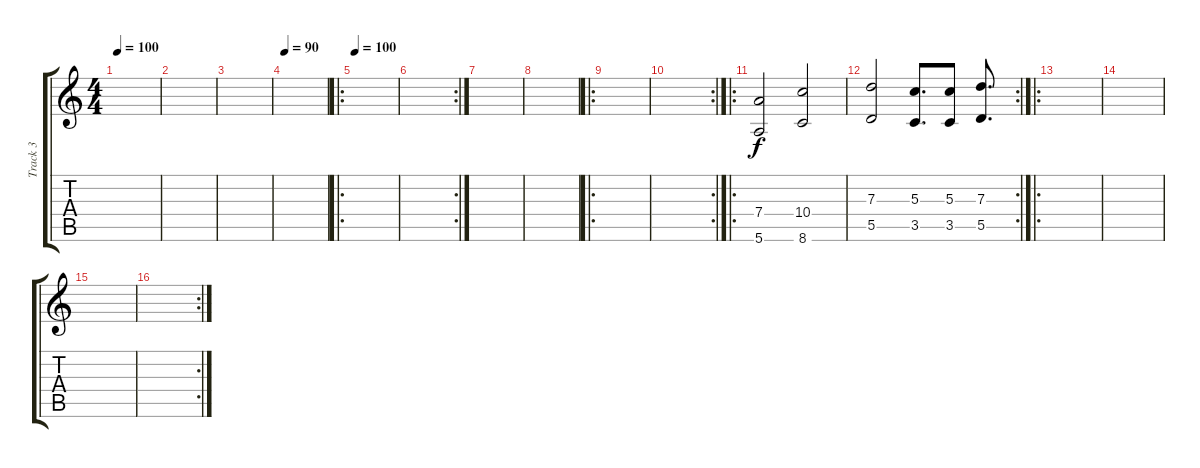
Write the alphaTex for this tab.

\track ("Track 3" "Track 3") {instrument distortionguitar}
\staff {score tabs}
\tuning (E4 B3 G3 D3 A2 E2) {hide}
\ts (4 4)
\tempo 100
\clef g2
\ks c
|
|
|
\tempo 90
|
\ro
\tempo 100
|
\rc 2
|
|
|
\ro
|
\rc 2
|
\ro
(7.4 5.6).2 (10.4 8.6).2 |
\rc 2
(7.3 5.5).2 (5.3 3.5).8{d} (5.3 3.5).8 (7.3 5.5).8{d} |
\ro
|
|
|
\rc 2
